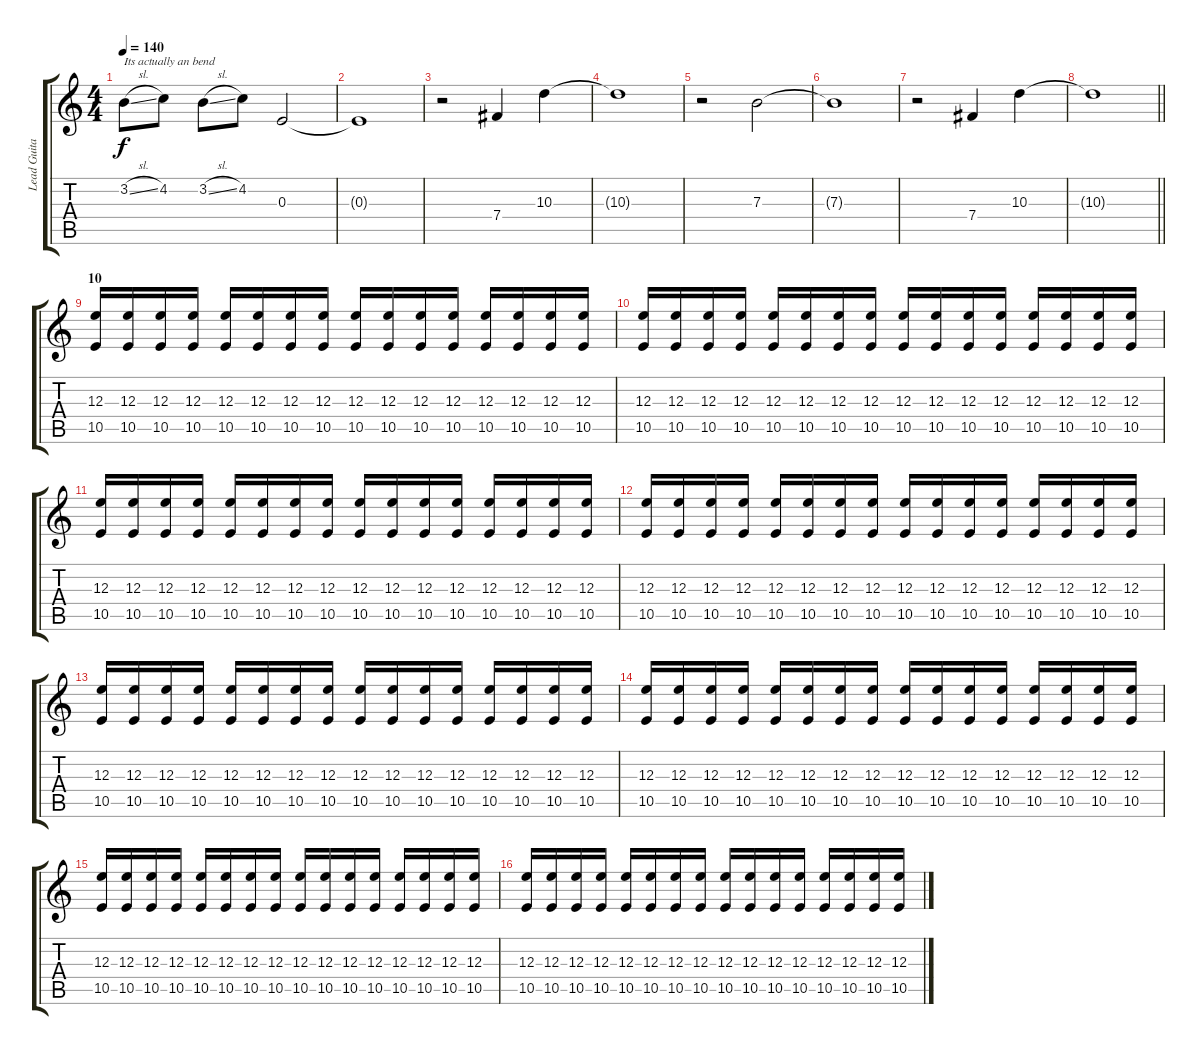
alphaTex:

\track ("Lead Guitar" "Lead Guita") {instrument distortionguitar}
\staff {score tabs}
\tuning (Db4 Ab3 E3 B2 Gb2 B1) {hide}
\ts (4 4)
\tempo 140
\clef g2
\ks c
3.2{sl}.8{txt "Its actually an bend" dy f} 4.2.8 3.2{sl}.8 4.2.8 0.3.2 |
0.3{t}.1 |
r.2 7.4.4 10.3.4 |
10.3{t}.1 |
r.2 7.3.2 |
7.3{t}.1 |
r.2 7.4.4 10.3.4 |
\barLineRight lightlight
10.3{t}.1 |
\section ("" "10")
(12.3 10.5).16 (12.3 10.5).16 (12.3 10.5).16 (12.3 10.5).16 (12.3 10.5).16 (12.3 10.5).16 (12.3 10.5).16 (12.3 10.5).16 (12.3 10.5).16 (12.3 10.5).16 (12.3 10.5).16 (12.3 10.5).16 (12.3 10.5).16 (12.3 10.5).16 (12.3 10.5).16 (12.3 10.5).16 |
(12.3 10.5).16 (12.3 10.5).16 (12.3 10.5).16 (12.3 10.5).16 (12.3 10.5).16 (12.3 10.5).16 (12.3 10.5).16 (12.3 10.5).16 (12.3 10.5).16 (12.3 10.5).16 (12.3 10.5).16 (12.3 10.5).16 (12.3 10.5).16 (12.3 10.5).16 (12.3 10.5).16 (12.3 10.5).16 |
(12.3 10.5).16 (12.3 10.5).16 (12.3 10.5).16 (12.3 10.5).16 (12.3 10.5).16 (12.3 10.5).16 (12.3 10.5).16 (12.3 10.5).16 (12.3 10.5).16 (12.3 10.5).16 (12.3 10.5).16 (12.3 10.5).16 (12.3 10.5).16 (12.3 10.5).16 (12.3 10.5).16 (12.3 10.5).16 |
(12.3 10.5).16 (12.3 10.5).16 (12.3 10.5).16 (12.3 10.5).16 (12.3 10.5).16 (12.3 10.5).16 (12.3 10.5).16 (12.3 10.5).16 (12.3 10.5).16 (12.3 10.5).16 (12.3 10.5).16 (12.3 10.5).16 (12.3 10.5).16 (12.3 10.5).16 (12.3 10.5).16 (12.3 10.5).16 |
(12.3 10.5).16 (12.3 10.5).16 (12.3 10.5).16 (12.3 10.5).16 (12.3 10.5).16 (12.3 10.5).16 (12.3 10.5).16 (12.3 10.5).16 (12.3 10.5).16 (12.3 10.5).16 (12.3 10.5).16 (12.3 10.5).16 (12.3 10.5).16 (12.3 10.5).16 (12.3 10.5).16 (12.3 10.5).16 |
(12.3 10.5).16 (12.3 10.5).16 (12.3 10.5).16 (12.3 10.5).16 (12.3 10.5).16 (12.3 10.5).16 (12.3 10.5).16 (12.3 10.5).16 (12.3 10.5).16 (12.3 10.5).16 (12.3 10.5).16 (12.3 10.5).16 (12.3 10.5).16 (12.3 10.5).16 (12.3 10.5).16 (12.3 10.5).16 |
(12.3 10.5).16 (12.3 10.5).16 (12.3 10.5).16 (12.3 10.5).16 (12.3 10.5).16 (12.3 10.5).16 (12.3 10.5).16 (12.3 10.5).16 (12.3 10.5).16 (12.3 10.5).16 (12.3 10.5).16 (12.3 10.5).16 (12.3 10.5).16 (12.3 10.5).16 (12.3 10.5).16 (12.3 10.5).16 |
(12.3 10.5).16 (12.3 10.5).16 (12.3 10.5).16 (12.3 10.5).16 (12.3 10.5).16 (12.3 10.5).16 (12.3 10.5).16 (12.3 10.5).16 (12.3 10.5).16 (12.3 10.5).16 (12.3 10.5).16 (12.3 10.5).16 (12.3 10.5).16 (12.3 10.5).16 (12.3 10.5).16 (12.3 10.5).16
